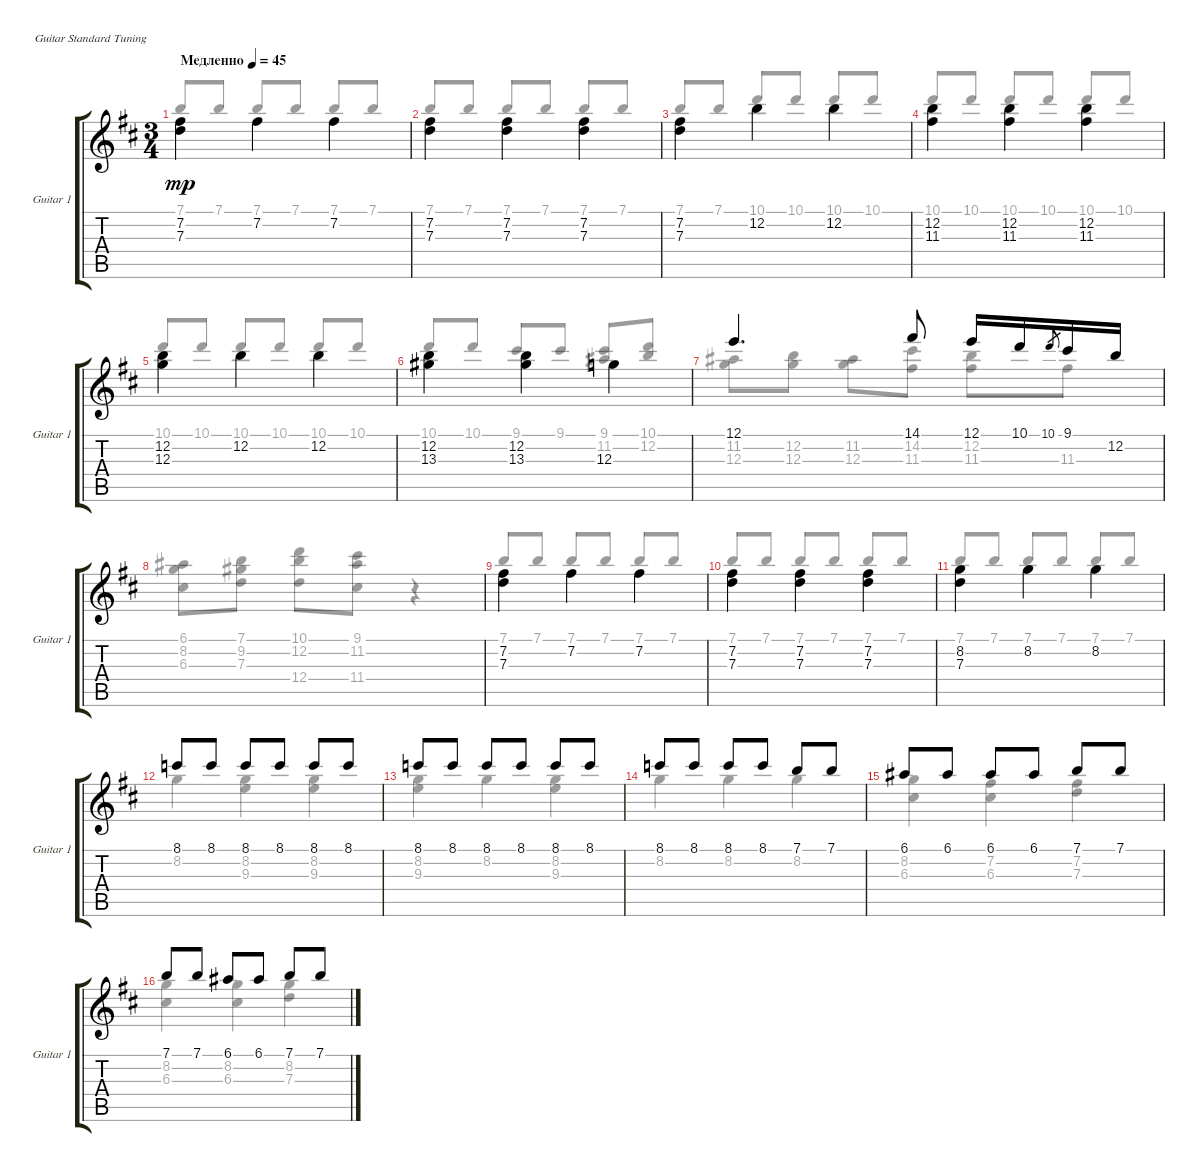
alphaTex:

\defaultSystemsLayout 4
\bracketExtendMode groupsimilarinstruments
\useSystemSignSeparator
\singleTrackTrackNamePolicy allsystems
\multiTrackTrackNamePolicy allsystems
\firstSystemTrackNameOrientation horizontal
\otherSystemsTrackNameOrientation horizontal
\track ("Guitar 1" "Guitar 1") {instrument acousticguitarsteel}
\staff {score tabs}
\tuning (E4 B3 G3 D3 A2 E2)
\voice
\ts (3 4)
\tempo (45 "Медленно")
\clef g2
\scale
1.13871
\ks bminor
(7.3 7.2).4{dy mp instrument acousticguitarsteel beam invert} 7.2.4{beam invert} 7.2.4{beam invert} |
\scale
0.930643 (7.3 7.2).4{beam invert} (7.2 7.3).4{beam invert} (7.2 7.3).4{beam invert} |
\scale
0.930643 (7.3 7.2).4{beam invert} 12.2.4{beam invert} 12.2.4{beam invert} |
\scale
1.07818 (11.3 12.2).4{beam invert} (11.3 12.2).4{beam invert} (11.3 12.2).4{beam invert} |
\scale
0.960908 (12.3 12.2).4{beam invert} 12.2.4{beam invert} 12.2.4{beam invert} |
\scale
0.960908 (13.3 12.2).4{beam invert} (12.2 13.3).4{beam invert} 12.3.4{beam invert} |
\scale
1.07818 12.1.4{d} 14.1.8 12.1.16 10.1.16 10.1.8{gr} 9.1.16 12.2.16 |
\scale
0.960908 |
\scale
0.960908 (7.3 7.2).4{beam invert} 7.2.4{beam invert} 7.2.4{beam invert} |
\scale
1.07818 (7.3 7.2).4{beam invert} (7.2 7.3).4{beam invert} (7.2 7.3).4{beam invert} |
\scale
0.960908 (7.3 8.2).4{beam invert} 8.2.4{beam invert} 8.2.4{beam invert} |
\scale
0.960908 8.1.8 8.1.8 8.1.8 8.1.8 8.1.8 8.1.8 |
\scale
1.07818 8.1.8 8.1.8 8.1.8 8.1.8 8.1.8 8.1.8 |
\scale
0.960908 8.1.8 8.1.8 8.1.8 8.1.8 7.1.8 7.1.8 |
\scale
0.960908 6.1.8 6.1.8 6.1.8 6.1.8 7.1.8 7.1.8 |
7.1.8 7.1.8 6.1.8 6.1.8 7.1.8 7.1.8
\voice
\clef g2
\ottava regular
\simile none
\scale
1.13871
\ks bminor
7.1.8{dy mp beam invert} 7.1.8 7.1.8{beam invert} 7.1.8 7.1.8{beam invert} 7.1.8 |
\scale
0.930643 7.1.8{beam invert} 7.1.8 7.1.8{beam invert} 7.1.8 7.1.8{beam invert} 7.1.8 |
\scale
0.930643 7.1.8{beam invert} 7.1.8 10.1.8{beam invert} 10.1.8 10.1.8{beam invert} 10.1.8 |
\scale
1.07818 10.1.8{beam invert} 10.1.8 10.1.8{beam invert} 10.1.8 10.1.8{beam invert} 10.1.8 |
\scale
0.960908 10.1.8{beam invert} 10.1.8 10.1.8{beam invert} 10.1.8 10.1.8{beam invert} 10.1.8 |
\scale
0.960908 10.1.8{beam invert} 10.1.8 9.1.8{beam invert} 9.1.8 (11.2 9.1).8{beam invert} (12.2 10.1).8 |
\scale
1.07818 (12.3 11.2).8 (12.2 12.3).8 (12.3 11.2).8 (11.3 14.2).8 (11.3 12.2).8 11.3.8 |
\scale
0.960908 (6.3 8.2 6.1).8 (7.1 9.2 7.3).8 (12.4 12.2 10.1).8 (11.4 11.2 9.1).8 r.4 |
\scale
0.960908 7.1.8{beam invert} 7.1.8 7.1.8{beam invert} 7.1.8 7.1.8{beam invert} 7.1.8 |
\scale
1.07818 7.1.8{beam invert} 7.1.8 7.1.8{beam invert} 7.1.8 7.1.8{beam invert} 7.1.8 |
\scale
0.960908 7.1.8{beam invert} 7.1.8 7.1.8{beam invert} 7.1.8 7.1.8{beam invert} 7.1.8 |
\scale
0.960908 8.2.4 (9.3 8.2).4 (8.2 9.3).4 |
\scale
1.07818 (9.3 8.2).4 8.2.4 (8.2 9.3).4 |
\scale
0.960908 8.2.4 8.2.4 8.2.4 |
\scale
0.960908 (6.3 8.2).4 (7.2 6.3).4 (7.3 7.2).4 |
(6.3 8.2).4 (8.2 6.3).4 (7.3 8.2).4
